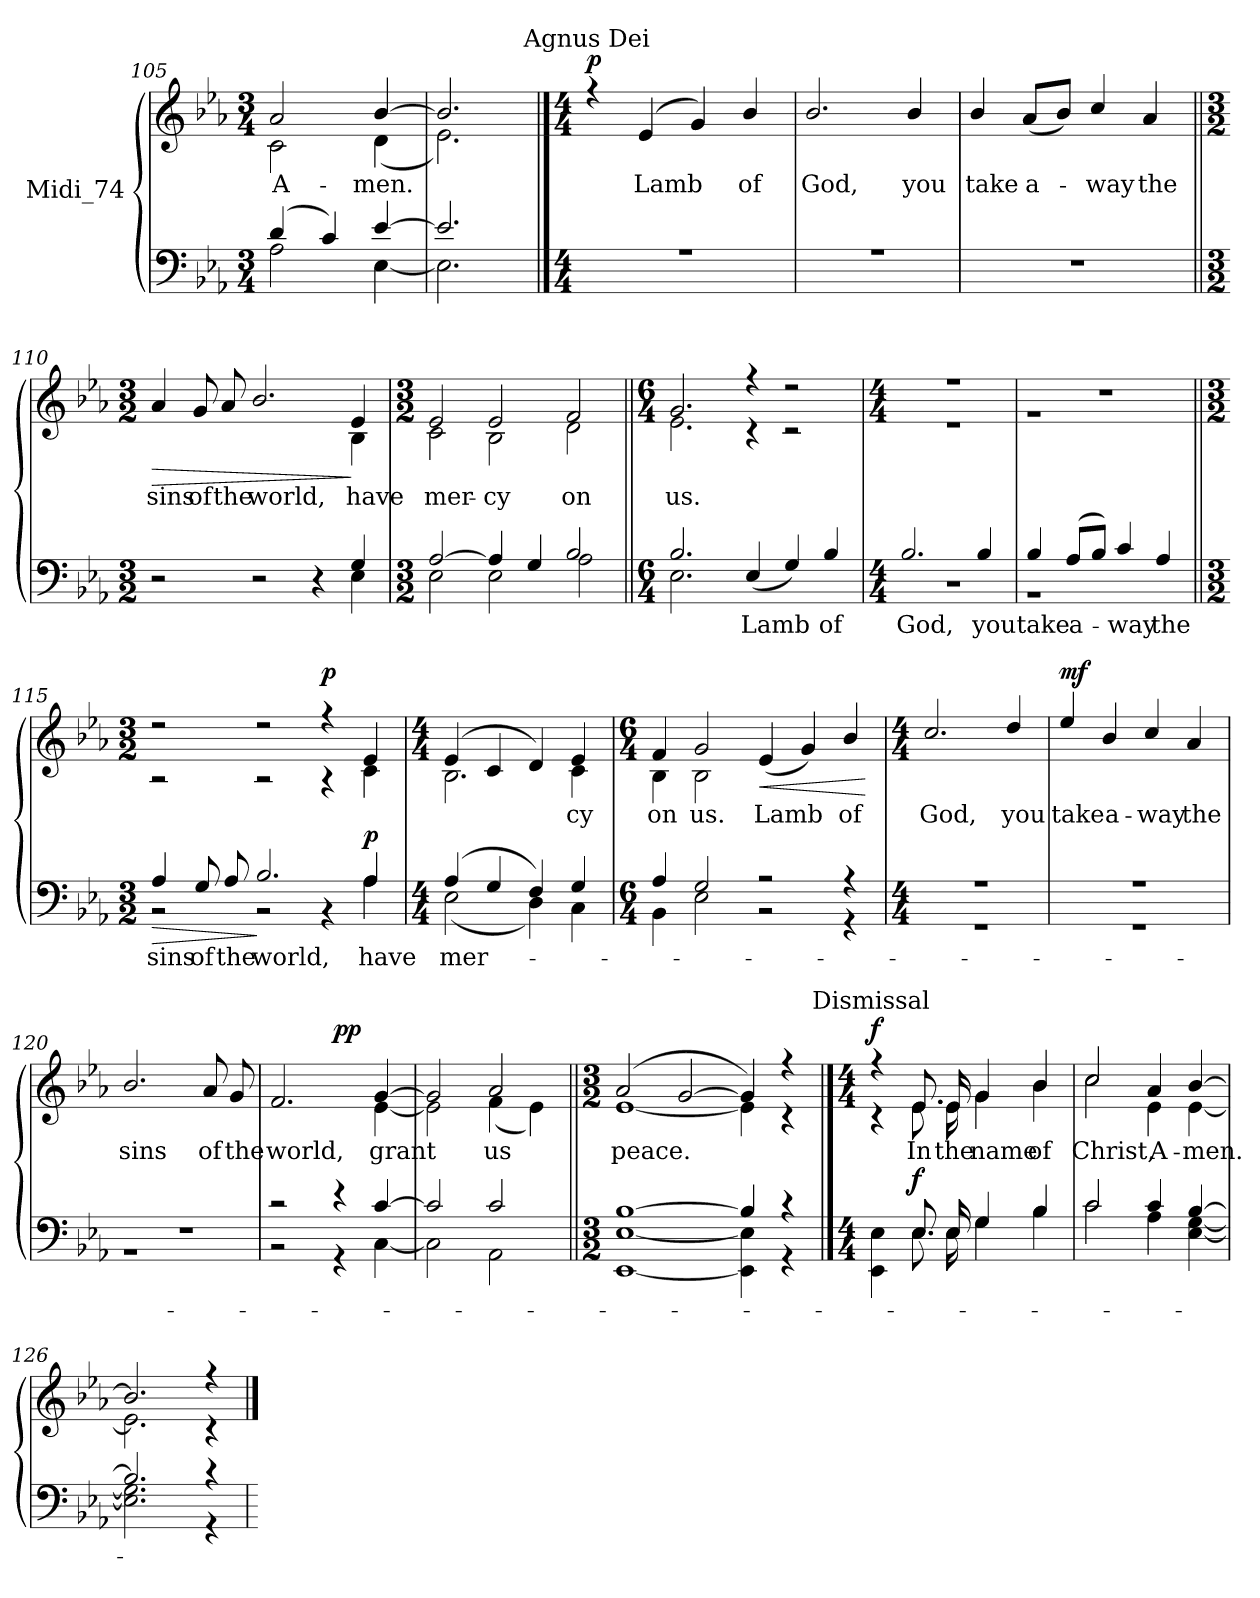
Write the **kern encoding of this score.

**kern	**text	**dynam	**kern	**text	**dynam
*part2	*part2	*part2	*part1	*part1	*part1
*staff2	*staff2	*staff2	*staff1	*staff1	*staff1
*I"Midi_74	*	*	*	*	*
*clefF4	*	*	*clefG2	*	*
*k[b-e-a-]	*	*	*k[b-e-a-]	*	*
*E-:	*	*	*E-:	*	*
*M3/4	*	*	*M3/4	*	*
=105	=105	=105	=105	=105	=105
*^	*	*	*^	*	*
!	!	!	!	!	!	!LO:LY:b	!
(>4d/	2A-\	.	.	2a-/	2c\	A-	.
4c/)	.	.	.	.	.	.	.
!	!	!	!	!	!	!LO:LY:b	!
[4e-/	[4E-\	.	.	[4b-/	(<4d\	-men.	.
=106	=106	=106	=106	=106	=106	=106	=106
2.e-/]	2.E-\]	.	.	2.b-/]	2.e-\)	.	.
!!LO:LB:g=z	!!
==107	==107	==107	==107	==107	==107	==107	==107
*M4/4	*	*	*	*M4/4	*	*	*
*	*	*	*	*MM100	*	*	*
!	!	!	!	!LO:TX:a:cj:t=Agnus Dei	!	!	!
!	!	!	!	!	!	!	!LO:DY:b
1r	1ryy	.	.	4r	1ryy	.	p
!	!	!	!	!	!	!LO:LY:b	!
.	.	.	.	(>4e-/	.	Lamb	.
.	.	.	.	4g/)	.	.	.
!	!	!	!	!	!	!LO:LY:b	!
.	.	.	.	4b-/	.	of	.
=108	=108	=108	=108	=108	=108	=108	=108
!	!	!	!	!	!	!LO:LY:b	!
1r	1ryy	.	.	2.b-/	1ryy	God,	.
!	!	!	!	!	!	!LO:LY:b	!
.	.	.	.	4b-/	.	you	.
=109	=109	=109	=109	=109	=109	=109	=109
!	!	!	!	!	!	!LO:LY:b	!LO:HP:b
1r	1ryy	.	.	4b-/	1ryy	take	<
!	!	!	!	!	!	!LO:LY:b	!
.	.	.	.	(>8a-/L	.	a-	.
.	.	.	.	8b-/J)	.	.	.
!	!	!	!	!	!	!LO:LY:b	!
.	.	.	.	4cc/	.	way	.
!	!	!	!	!	!	!LO:LY:b	!
.	.	.	.	4a-/	.	the	.
*v	*v	*	*	*	*	*	*
*	*	*	*v	*v	*	*
.	.	.	.	.	[
=110||	=110||	=110||	=110||	=110||	=110||
*M3/2	*	*	*M3/2	*	*
*^	*	*	*	*	*
!	!	!	!	!	!LO:LY:b	!LO:HP:b
*	*	*	*	*^	*	*
2r	2ryy	.	.	4a-/	2ryy	sins	>
!	!	!	!	!	!	!LO:LY:b	!
.	.	.	.	8g/	.	of	.
!	!	!	!	!	!	!LO:LY:b	!
.	.	.	.	8a-/	.	the	.
!	!	!	!	!	!	!LO:LY:b	!
2r	2ryy	.	.	2.b-/	2ryy	world,	.
4r	4ryy	.	.	.	4ryy	.	.
!	!	!	!	!	!	!LO:LY:b	!
4G/	4E-\	.	.	4e-/	4B-\	have	]
!!LO:LB:g=z	!!
=111	=111	=111	=111	=111	=111	=111	=111
*M3/2	*	*	*	*M3/2	*	*	*
!	!	!	!	!	!	!LO:LY:b	!
[2A-/	2E-\	.	.	2e-/	2c\	mer-	.
!	!	!	!	!	!	!LO:LY:b	!
4A-/]	2E-\	.	.	2e-/	2B-\	-cy	.
4G/	.	.	.	.	.	.	.
!	!	!	!	!	!	!LO:LY:b	!
2B-/	2A-\	.	.	2f/	2d\	on	.
=112||	=112||	=112||	=112||	=112||	=112||	=112||	=112||
*M6/4	*	*	*	*M6/4	*	*	*
!	!	!LO:LY:a	!	!	!	!LO:LY:b	!
2.B-/	2.E-\	.	.	2.g/	2.e-\	us.	.
!	!	!LO:LY:a	!	!	!	!	!
(>4E-/	4ryy	Lamb	.	4r	4r	.	.
4G/)	2ryy	.	.	2r	2r	.	.
!	!	!LO:LY:a	!	!	!	!	!
4B-/	.	of	.	.	.	.	.
=113	=113	=113	=113	=113	=113	=113	=113
*M4/4	*	*	*	*M4/4	*	*	*
!	!	!LO:LY:a	!	!	!	!	!
2.B-/	1r	God,	.	1r	1r	.	.
!	!	!LO:LY:a	!	!	!	!	!
4B-/	.	you	.	.	.	.	.
=114	=114	=114	=114	=114	=114	=114	=114
!	!	!LO:LY:a	!LO:HP:b	!	!	!	!
4B-/	1r	take	<	1r	1r	.	.
!	!	!LO:LY:a	!	!	!	!	!
(>8A-/L	.	a-	.	.	.	.	.
8B-/J)	.	.	.	.	.	.	.
!	!	!LO:LY:a	!	!	!	!	!
4c/	.	way	.	.	.	.	.
!	!	!LO:LY:a	!	!	!	!	!
4A-/	.	the	.	.	.	.	.
*v	*v	*	*	*	*	*	*
*	*	*	*v	*v	*	*
.	.	[	.	.	.
!!LO:LB:g=z
=115||	=115||	=115||	=115||	=115||	=115||
*M3/2	*	*	*M3/2	*	*
!	!LO:LY:a	!LO:HP:b	!	!	!
*^	*	*	*^	*	*
4A-/	2r	sins	>	2r	2r	.	.
!	!	!LO:LY:a	!	!	!	!	!
8G/	.	of	.	.	.	.	.
!	!	!LO:LY:a	!	!	!	!	!
8A-/	.	the	.	.	.	.	.
!	!	!LO:LY:a	!	!	!	!	!
2.B-/	2r	world,	]	2r	2r	.	.
!	!	!	!	!	!	!	!LO:DY:b
.	4r	.	.	4r	4r	.	p
!	!	!LO:LY:a	!LO:DY:b	!	!	!	!
4A-/	4A-\	have	p	4e-/	4c\	.	.
=116	=116	=116	=116	=116	=116	=116	=116
*M4/4	*	*	*	*M4/4	*	*	*
!	!	!LO:LY:a	!	!	!	!	!
(>4A-/	(<2E-\	mer-	.	(>4e-/	2.B-\	.	.
4G/	.	.	.	4c/	.	.	.
4F/)	4D\)	.	.	4d/)	.	.	.
!	!	!	!	!	!	!LO:LY:b	!
4G/	4C\	.	.	4e-/	4c\	cy	.
=117	=117	=117	=117	=117	=117	=117	=117
*M6/4	*	*	*	*M6/4	*	*	*
!	!	!	!	!	!	!LO:LY:b	!
4A-/	4BB-\	.	.	4f/	4B-\	on	.
!	!	!	!	!	!	!LO:LY:b	!
2G/	2E-\	.	.	2g/	2B-\	us.	.
!	!	!	!	!	!	!LO:LY:b	!LO:HP:b
2r	2r	.	.	(>4e-/	2ryy	Lamb	<
.	.	.	.	4g/)	.	.	.
!	!	!	!	!	!	!LO:LY:b	!
4r	4r	.	.	4b-/	4ryy	of	.
*v	*v	*	*	*	*	*	*
*	*	*	*v	*v	*	*
.	.	.	.	.	[
=118	=118	=118	=118	=118	=118
*M4/4	*	*	*M4/4	*	*
*^	*	*	*	*	*
!	!	!	!	!	!LO:LY:b	!
*	*	*	*	*^	*	*
1r	1r	.	.	2.cc/	1ryy	God,	.
!	!	!	!	!	!	!LO:LY:b	!
.	.	.	.	4dd/	.	you	.
!!LO:LB:g=z	!!
=119	=119	=119	=119	=119	=119	=119	=119
!	!	!	!	!	!	!LO:LY:b	!LO:DY:b
1r	1r	.	.	4ee-/	1ryy	take	mf
!	!	!	!	!	!	!LO:LY:b	!
.	.	.	.	4b-/	.	a-	.
!	!	!	!	!	!	!LO:LY:b	!
.	.	.	.	4cc/	.	-way	.
!	!	!	!	!	!	!LO:LY:b	!
.	.	.	.	4a-/	.	the	.
=120	=120	=120	=120	=120	=120	=120	=120
!	!	!	!	!	!	!LO:LY:b	!LO:HP:b
1r	1r	.	.	2.b-/	1ryy	sins	>
!	!	!	!	!	!	!LO:LY:b	!
.	.	.	.	8a-/	.	of	.
!	!	!	!	!	!	!LO:LY:b	!
.	.	.	.	8g/	.	the	.
*v	*v	*	*	*	*	*	*
*	*	*	*v	*v	*	*
.	.	.	.	.	]
=121	=121	=121	=121	=121	=121
*^	*	*	*	*	*
!	!	!	!	!	!LO:LY:b	!
*	*	*	*	*^	*	*
2r	2r	.	.	2.f/	2ryy	world,	.
!	!	!	!	!	!	!	!LO:DY:b
4r	4r	.	.	.	4ryy	.	pp
!	!	!	!	!	!	!LO:LY:b	!
[4c/	[4C\	.	.	[4g/	[4e-\	grant	.
=122	=122	=122	=122	=122	=122	=122	=122
2c/]	2C\]	.	.	2g/]	2e-\]	.	.
!	!	!	!	!	!	!LO:LY:b	!
2c/	2AA-\	.	.	2a-/	(<4f\	us	.
.	.	.	.	.	4e-\)	.	.
=123||	=123||	=123||	=123||	=123||	=123||	=123||	=123||
*M3/2	*	*	*	*M3/2	*	*	*
!	!	!	!	!	!	!LO:LY:b	!
[1B-/	[1EE-\ [1E-\	.	.	(>2a-/	[1e-\	peace.	.
.	.	.	.	[2g/	.	.	.
4B-/]	4EE-\] 4E-\]	.	.	4g/])	4e-\]	.	.
4r	4r	.	.	4r	4r	.	.
!!LO:LB:g=z	!!
==124	==124	==124	==124	==124	==124	==124	==124
*M4/4	*	*	*	*M4/4	*	*	*
*	*	*	*	*MM108	*	*	*
!	!	!	!	!LO:TX:a:cj:t=Dismissal	!	!	!
!	!	!	!	!	!	!	!LO:DY:b
4ryy	4EE-\ 4E-\	.	.	4r	4r	.	f
!	!	!	!LO:DY:b	!	!	!LO:LY:b	!
8.E-/	8.E-\	.	f	8.e-/	8.e-\	In	.
!	!	!	!	!	!	!LO:LY:b	!
16E-/	16E-\	.	.	16e-/	16e-\	the	.
!	!	!	!	!	!	!LO:LY:b	!
4G/	4G\	.	.	4g/	4g\	name	.
!	!	!	!	!	!	!LO:LY:b	!
4B-/	4B-\	.	.	4b-/	4b-\	of	.
=125	=125	=125	=125	=125	=125	=125	=125
!	!	!	!	!	!	!LO:LY:b	!
2c/	2c\	.	.	2cc/	2cc\	Christ,	.
!	!	!	!	!	!	!LO:LY:b	!
4c/	4A-\	.	.	4a-/	4e-\	A-	.
!	!	!	!	!	!	!LO:LY:b	!
[4B-/	[4E-\ [4G\	.	.	[4b-/	[4e-\	-men.	.
=126	=126	=126	=126	=126	=126	=126	=126
2.B-/]	2.E-\] 2.G\]	.	.	2.b-/]	2.e-\]	.	.
4r	4r	.	.	4r	4r	.	.
*v	*v	*	*	*	*	*	*
*	*	*	*v	*v	*	*
=	==	==	==	==	==
*-	*-	*-	*-	*-	*-
